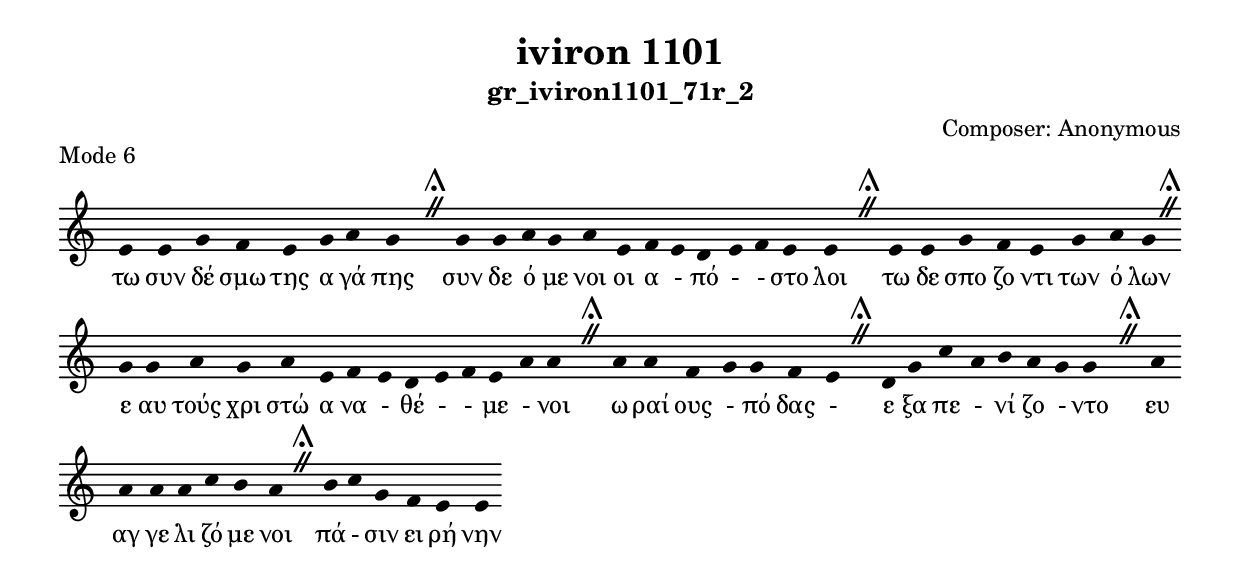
\include "gregorian.ly"

	\header {
 	  title = "iviron 1101"
	  subtitle = "gr_iviron1101_71r_2"
	  composer = "Composer: Αnonymous"
	  piece = "Mode 6"
	}

	chant = {
	  e'4 e'4 g'4 f'4 e'4 g'4 a'4 g'4 \divisioMaior
 g'4 g'4 a'4 g'4 a'4 e'4 f'4 e'4 d'4 e'4 f'4 e'4 e'4 \divisioMaior
 e'4 e'4 g'4 f'4 e'4 g'4 a'4 g'4 \divisioMaior
 g'4 g'4 a'4 g'4 a'4 e'4 f'4 e'4 d'4 e'4 f'4 e'4 a'4 a'4 \divisioMaior
 a'4 a'4 f'4 g'4 g'4 f'4 e'4 \divisioMaior
 d'4 g'4 c''4 a'4 b'4 a'4 g'4 g'4 \divisioMaior
 a'4 a'4 a'4 a'4 c''4 b'4 a'4 \divisioMaior
 b'4 c''4 g'4 f'4 e'4 e'4\finalis
	}

	verba = \lyricmode {τω συν δέ σμω της α γά πης 
συν δε ό με νοι οι α - πό -  - στο λοι 
τω δε σπο ζο ντι των ό λων 
ε αυ τούς χρι στώ α να - θέ -  - με - νοι 
ω ραί ους - πό δας - 
ε ξα πε - νί ζο - ντο 
ευ αγ γε λι ζό με νοι 
πά - σιν ει ρή νην 
	}


	\score {
	  \new Staff <<
	  \new Voice = "melody" \chant
	  \new Lyrics = "one" \lyricsto melody \verba
	  >>
	  \layout {
	    \context {
	      \Staff
	      \remove "Time_signature_engraver"
	      \remove "Bar_engraver"
	    }
	    \context {
	      \Voice
	      \remove "Stem_engraver"
	    }
	  }
	}